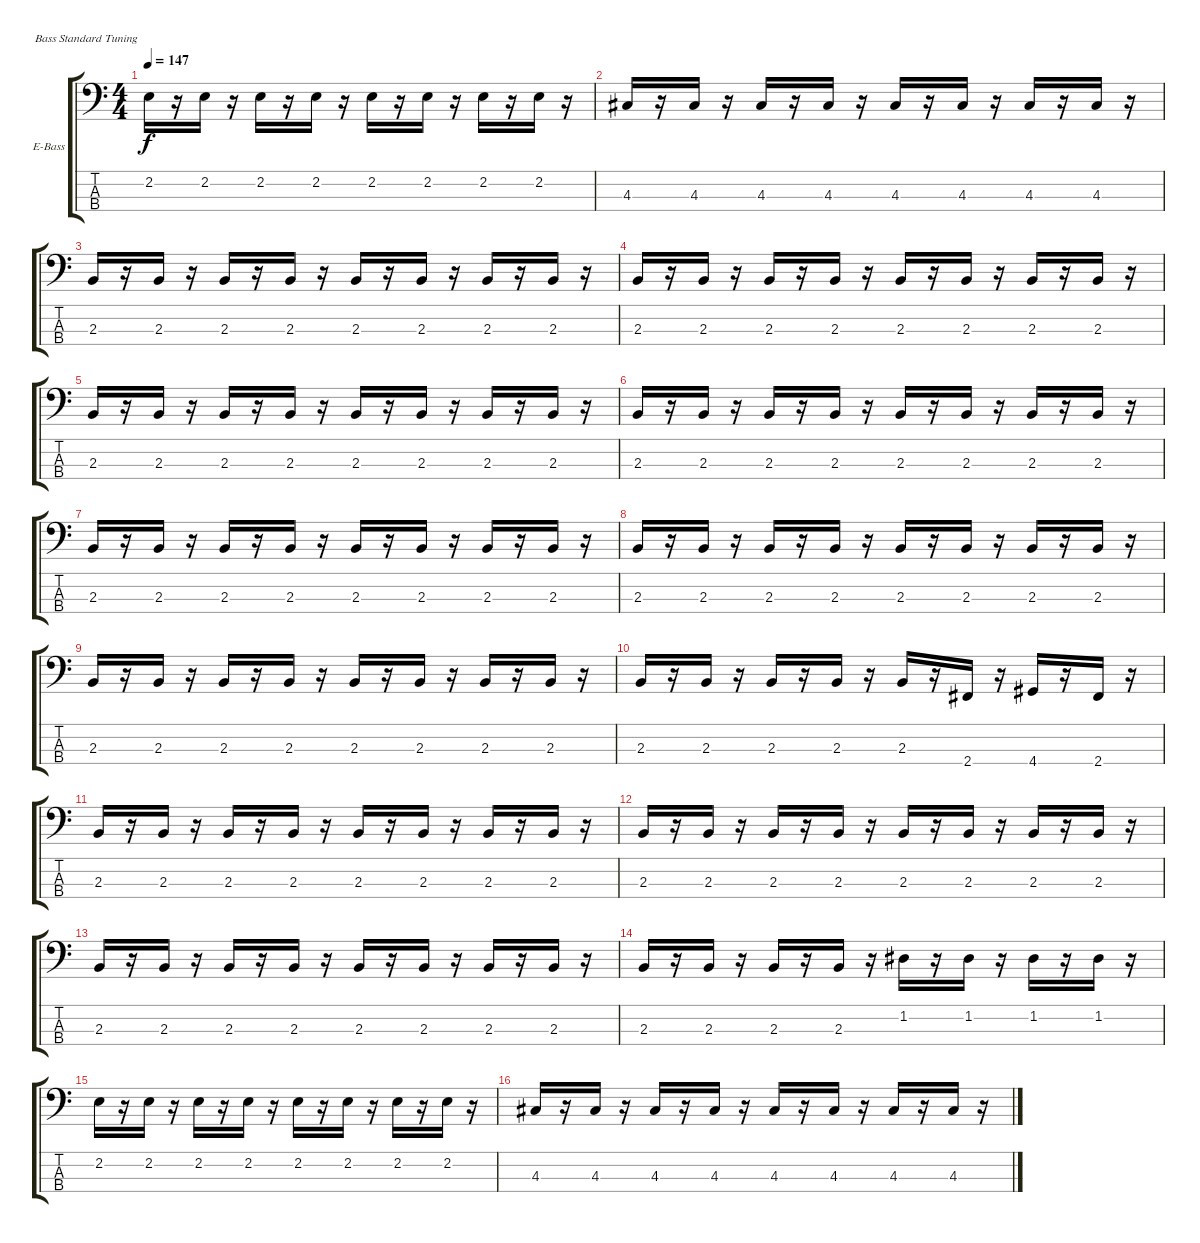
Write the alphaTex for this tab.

\bracketExtendMode groupsimilarinstruments
\firstSystemTrackNameOrientation horizontal
\otherSystemsTrackNameOrientation horizontal
\track ("Bass" "E-Bass") {instrument electricbasspick}
\staff {score tabs}
\tuning (G2 D2 A1 E1)
\ts (4 4)
\tempo 147
\clef f4
\ks c
2.2.16{dy f} r.16 2.2.16 r.16 2.2.16 r.16 2.2.16 r.16 2.2.16 r.16 2.2.16 r.16 2.2.16 r.16 2.2.16 r.16 |
4.3.16 r.16 4.3.16 r.16 4.3.16 r.16 4.3.16 r.16 4.3.16 r.16 4.3.16 r.16 4.3.16 r.16 4.3.16 r.16 |
2.3.16 r.16 2.3.16 r.16 2.3.16 r.16 2.3.16 r.16 2.3.16 r.16 2.3.16 r.16 2.3.16 r.16 2.3.16 r.16 |
2.3.16 r.16 2.3.16 r.16 2.3.16 r.16 2.3.16 r.16 2.3.16 r.16 2.3.16 r.16 2.3.16 r.16 2.3.16 r.16 |
2.3.16 r.16 2.3.16 r.16 2.3.16 r.16 2.3.16 r.16 2.3.16 r.16 2.3.16 r.16 2.3.16 r.16 2.3.16 r.16 |
2.3.16 r.16 2.3.16 r.16 2.3.16 r.16 2.3.16 r.16 2.3.16 r.16 2.3.16 r.16 2.3.16 r.16 2.3.16 r.16 |
2.3.16 r.16 2.3.16 r.16 2.3.16 r.16 2.3.16 r.16 2.3.16 r.16 2.3.16 r.16 2.3.16 r.16 2.3.16 r.16 |
2.3.16 r.16 2.3.16 r.16 2.3.16 r.16 2.3.16 r.16 2.3.16 r.16 2.3.16 r.16 2.3.16 r.16 2.3.16 r.16 |
2.3.16 r.16 2.3.16 r.16 2.3.16 r.16 2.3.16 r.16 2.3.16 r.16 2.3.16 r.16 2.3.16 r.16 2.3.16 r.16 |
2.3.16 r.16 2.3.16 r.16 2.3.16 r.16 2.3.16 r.16 2.3.16 r.16 2.4.16 r.16 4.4.16 r.16 2.4.16 r.16 |
2.3.16 r.16 2.3.16 r.16 2.3.16 r.16 2.3.16 r.16 2.3.16 r.16 2.3.16 r.16 2.3.16 r.16 2.3.16 r.16 |
2.3.16 r.16 2.3.16 r.16 2.3.16 r.16 2.3.16 r.16 2.3.16 r.16 2.3.16 r.16 2.3.16 r.16 2.3.16 r.16 |
2.3.16 r.16 2.3.16 r.16 2.3.16 r.16 2.3.16 r.16 2.3.16 r.16 2.3.16 r.16 2.3.16 r.16 2.3.16 r.16 |
2.3.16 r.16 2.3.16 r.16 2.3.16 r.16 2.3.16 r.16 1.2.16 r.16 1.2.16 r.16 1.2.16 r.16 1.2.16 r.16 |
2.2.16 r.16 2.2.16 r.16 2.2.16 r.16 2.2.16 r.16 2.2.16 r.16 2.2.16 r.16 2.2.16 r.16 2.2.16 r.16 |
4.3.16 r.16 4.3.16 r.16 4.3.16 r.16 4.3.16 r.16 4.3.16 r.16 4.3.16 r.16 4.3.16 r.16 4.3.16 r.16
